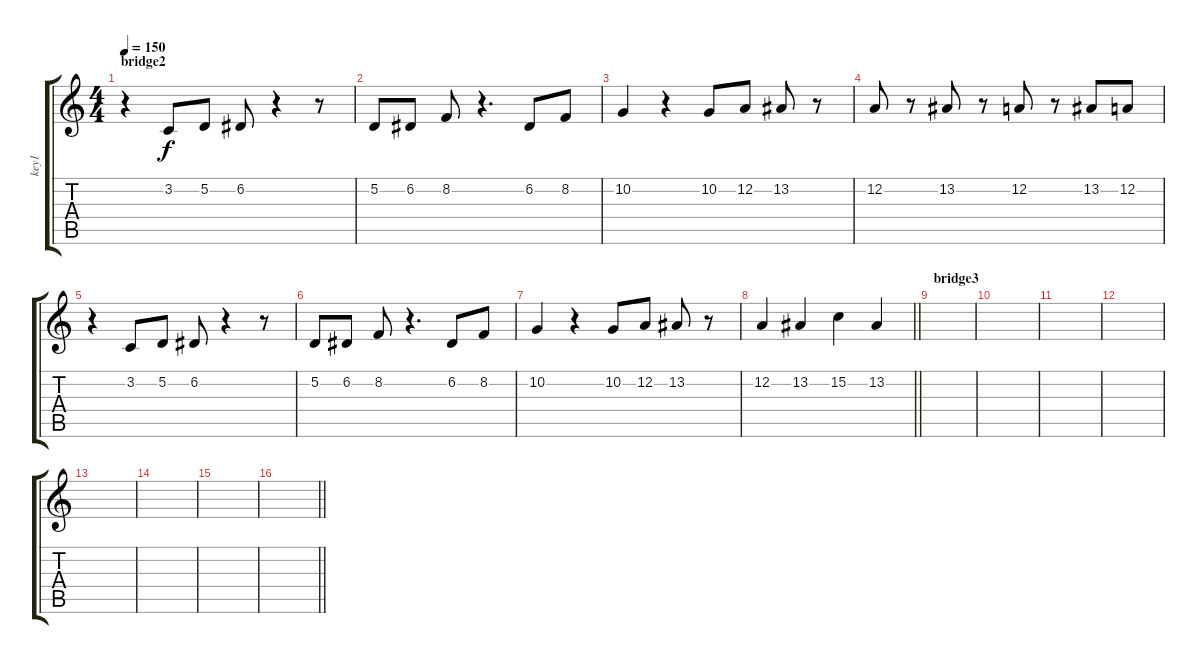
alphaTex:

\track ("key1" "key1") {instrument pizzicatostrings}
\staff {score tabs}
\tuning (D4 A3 F3 C3 G2 D2) {hide}
\ts (4 4)
\section ("" "bridge2")
\tempo 150
\clef g2
\ks c
r.4{dy f instrument pizzicatostrings} 3.2.8 5.2.8 6.2.8 r.4 r.8 |
5.2.8 6.2.8 8.2.8 r.4{d} 6.2.8 8.2.8 |
10.2.4 r.4 10.2.8 12.2.8 13.2.8 r.8 |
12.2.8 r.8 13.2.8 r.8 12.2.8 r.8 13.2.8 12.2.8 |
r.4 3.2.8 5.2.8 6.2.8 r.4 r.8 |
5.2.8 6.2.8 8.2.8 r.4{d} 6.2.8 8.2.8 |
10.2.4 r.4 10.2.8 12.2.8 13.2.8 r.8 |
\barLineRight lightlight
12.2.4 13.2.4 15.2.4 13.2.4 |
\section ("" "bridge3")
|
|
|
|
|
|
|
\barLineRight lightlight
